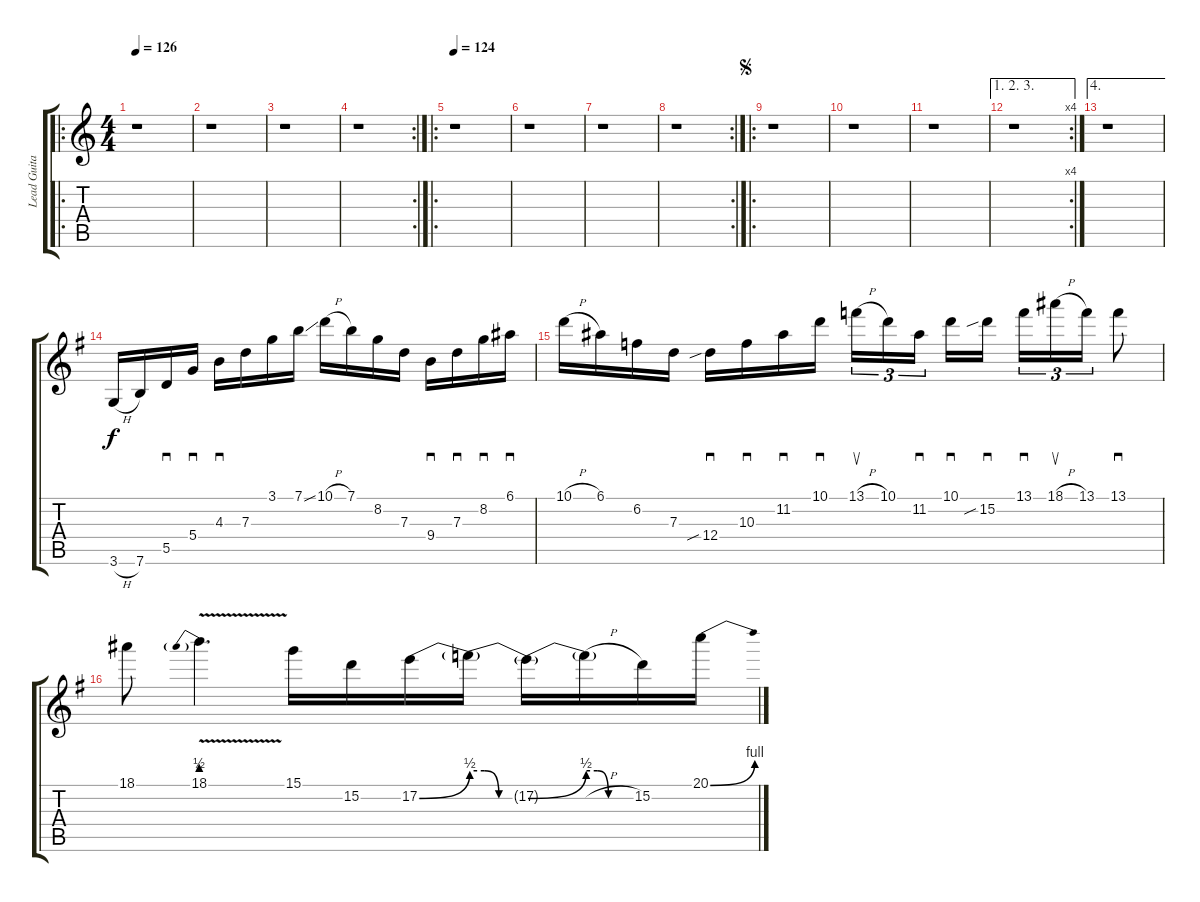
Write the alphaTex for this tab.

\track ("Lead Guitar" "Lead Guita") {instrument distortionguitar}
\staff {score tabs}
\tuning (E4 B3 G3 D3 A2 E2) {hide}
\ro
\ts (4 4)
\tempo 126
\clef g2
\ks c
r.1{dy f} |
r.1 |
r.1 |
\rc 2
r.1 |
\ro
\tempo 124
r.1 |
r.1 |
r.1 |
\rc 2
r.1 |
\ro
\jump segno
r.1 |
r.1 |
r.1 |
\ae (1 2 3)
\rc 4
r.1 |
\ae 4
r.1 |
\ks g
3.6{h}.16 7.6.16 5.5.16{sd} 5.4.16{sd} 4.3.16{sd} 7.3.16 3.1.16 7.1{ss}.16 10.1{h}.16 7.1.16 8.2.16 7.3.16 9.4.16{sd} 7.3.16{sd} 8.2.16{sd} 6.1.16{sd} |
10.1{h}.16 6.1.16 6.2.16 7.3.16 12.4{sib}.16{sd} 10.3.16{sd} 11.2.16{sd} 10.1.16{sd} 13.1{h}.16{su tu (3 2)} 10.1.16{tu (3 2)} 11.2.16{sd tu (3 2) beam splitsecondary} 10.1.16{sd} 15.2{sib}.16{sd} 13.1.16{sd tu (3 2)} 18.1{h}.16{su tu (3 2)} 13.1.16{tu (3 2)} 13.1.8{sd} |
18.1.8 18.1{be (prebend 0 2 60 2) v}.4{d} 15.1.16 15.2.16 17.2{be (bend 0 0 60 2)}.16 17.2{be (custom 0 2 15 2 30 0 60 0) t}.16 17.2{be (bend 0 0 60 2) t}.16 17.2{be (custom 0 2 15 2 30 0 60 0) h t}.16 15.2.16 20.1{be (bend 0 0 60 4)}.16
